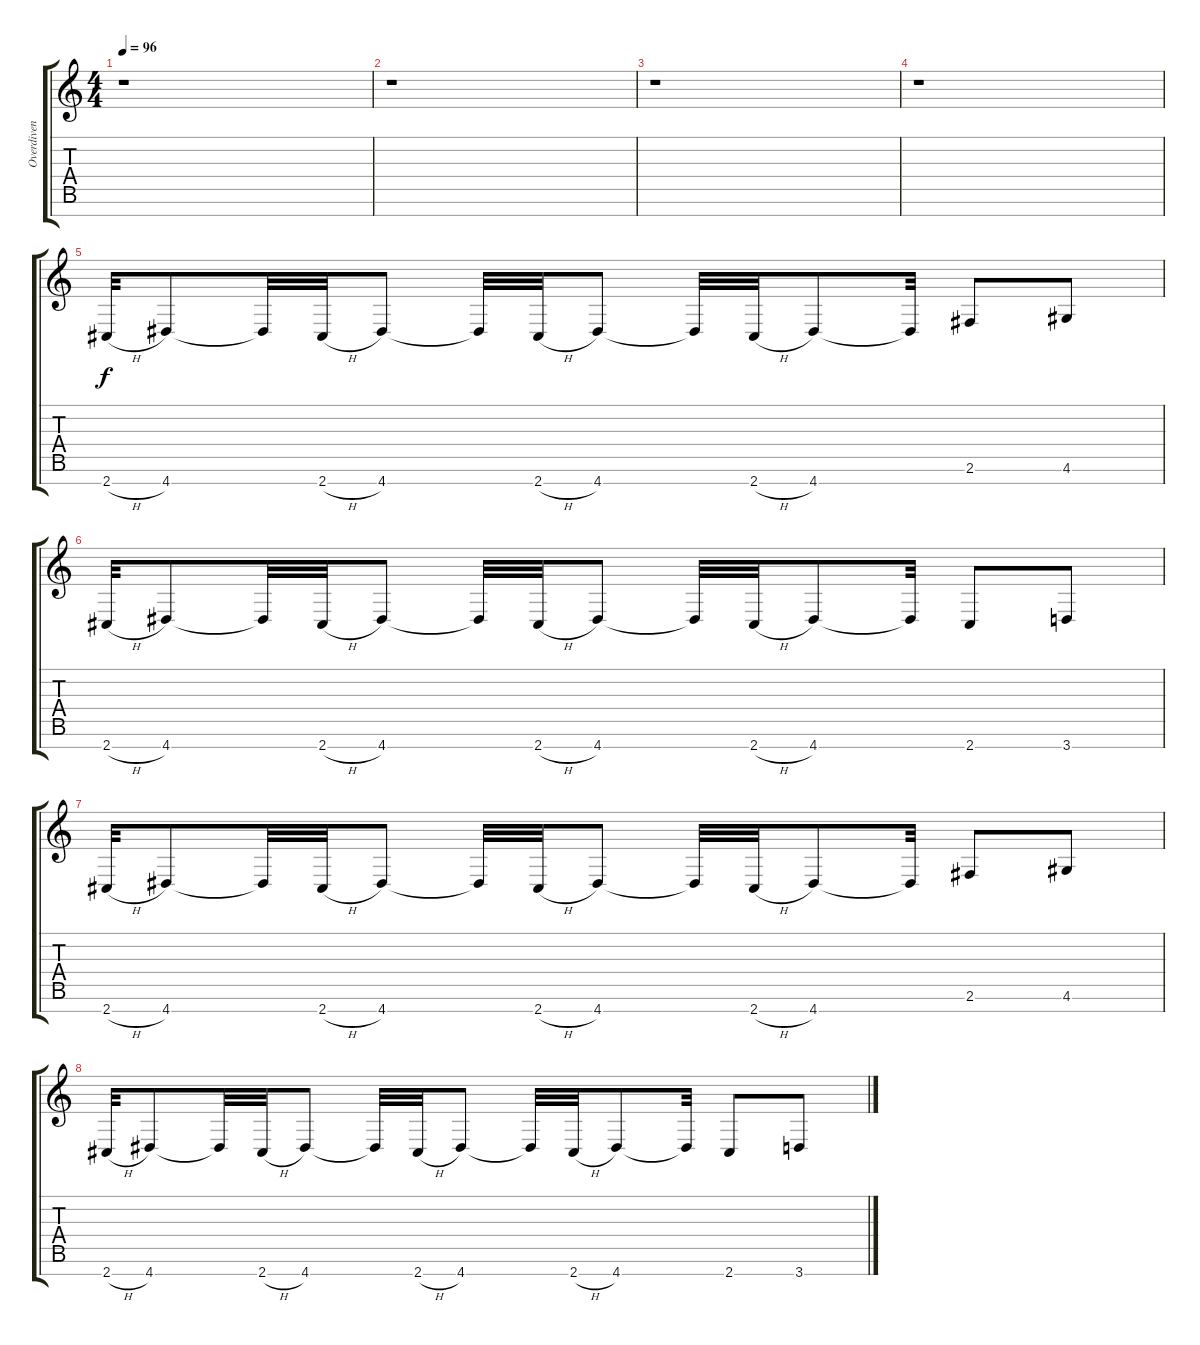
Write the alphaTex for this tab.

\track ("Overdiven Guitar" "Overdiven ") {instrument distortionguitar}
\staff {score tabs}
\tuning (E4 B3 G3 D3 A2 E2 B1) {hide}
\ts (4 4)
\tempo 96
\clef g2
\ks c
r.1{dy f} |
r.1 |
r.1 |
r.1 |
2.7{h}.32 4.7.8 4.7{t}.32 2.7{h}.32 4.7.8 4.7{t}.32 2.7{h}.32 4.7.8 4.7{t}.32 2.7{h}.32 4.7.8 4.7{t}.32 2.6.8 4.6.8 |
2.7{h}.32 4.7.8 4.7{t}.32 2.7{h}.32 4.7.8 4.7{t}.32 2.7{h}.32 4.7.8 4.7{t}.32 2.7{h}.32 4.7.8 4.7{t}.32 2.7.8 3.7.8 |
2.7{h}.32 4.7.8 4.7{t}.32 2.7{h}.32 4.7.8 4.7{t}.32 2.7{h}.32 4.7.8 4.7{t}.32 2.7{h}.32 4.7.8 4.7{t}.32 2.6.8 4.6.8 |
2.7{h}.32 4.7.8 4.7{t}.32 2.7{h}.32 4.7.8 4.7{t}.32 2.7{h}.32 4.7.8 4.7{t}.32 2.7{h}.32 4.7.8 4.7{t}.32 2.7.8 3.7.8
